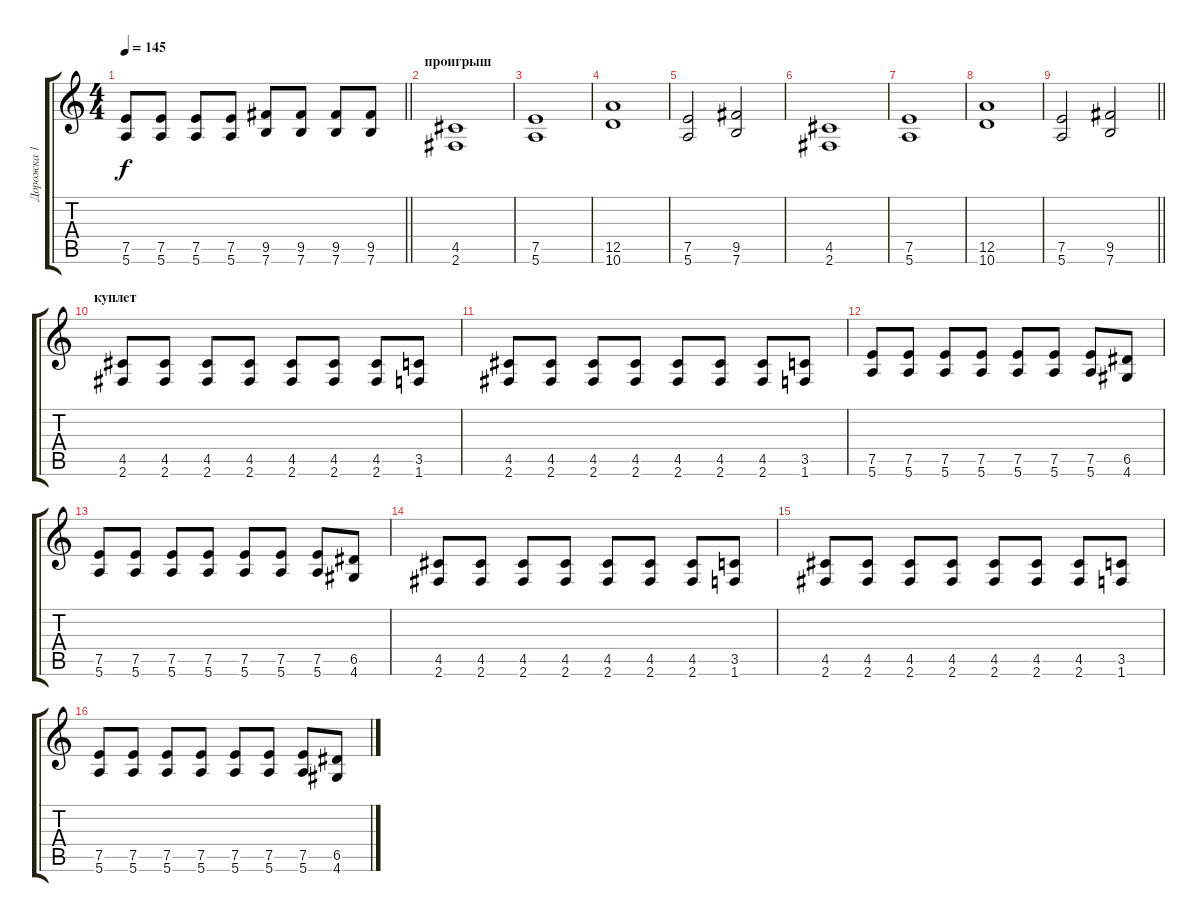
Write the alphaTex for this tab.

\track ("Дорожка 1" "Дорожка 1") {instrument distortionguitar}
\staff {score tabs}
\tuning (E4 B3 G3 D3 A2 E2) {hide}
\ts (4 4)
\tempo 145
\clef g2
\barLineRight lightlight
\ks c
(7.5 5.6).8{dy f} (7.5 5.6).8 (7.5 5.6).8 (7.5 5.6).8 (9.5 7.6).8 (9.5 7.6).8 (9.5 7.6).8 (9.5 7.6).8 |
\section ("" "проигрыш")
(4.5 2.6).1 |
(7.5 5.6).1 |
(12.5 10.6).1 |
(7.5 5.6).2 (9.5 7.6).2 |
(4.5 2.6).1 |
(7.5 5.6).1 |
(12.5 10.6).1 |
\barLineRight lightlight
(7.5 5.6).2 (9.5 7.6).2 |
\section ("" "куплет")
(4.5 2.6).8 (4.5 2.6).8 (4.5 2.6).8 (4.5 2.6).8 (4.5 2.6).8 (4.5 2.6).8 (4.5 2.6).8 (3.5 1.6).8 |
(4.5 2.6).8 (4.5 2.6).8 (4.5 2.6).8 (4.5 2.6).8 (4.5 2.6).8 (4.5 2.6).8 (4.5 2.6).8 (3.5 1.6).8 |
(7.5 5.6).8 (7.5 5.6).8 (7.5 5.6).8 (7.5 5.6).8 (7.5 5.6).8 (7.5 5.6).8 (7.5 5.6).8 (6.5 4.6).8 |
(7.5 5.6).8 (7.5 5.6).8 (7.5 5.6).8 (7.5 5.6).8 (7.5 5.6).8 (7.5 5.6).8 (7.5 5.6).8 (6.5 4.6).8 |
(4.5 2.6).8 (4.5 2.6).8 (4.5 2.6).8 (4.5 2.6).8 (4.5 2.6).8 (4.5 2.6).8 (4.5 2.6).8 (3.5 1.6).8 |
(4.5 2.6).8 (4.5 2.6).8 (4.5 2.6).8 (4.5 2.6).8 (4.5 2.6).8 (4.5 2.6).8 (4.5 2.6).8 (3.5 1.6).8 |
(7.5 5.6).8 (7.5 5.6).8 (7.5 5.6).8 (7.5 5.6).8 (7.5 5.6).8 (7.5 5.6).8 (7.5 5.6).8 (6.5 4.6).8
